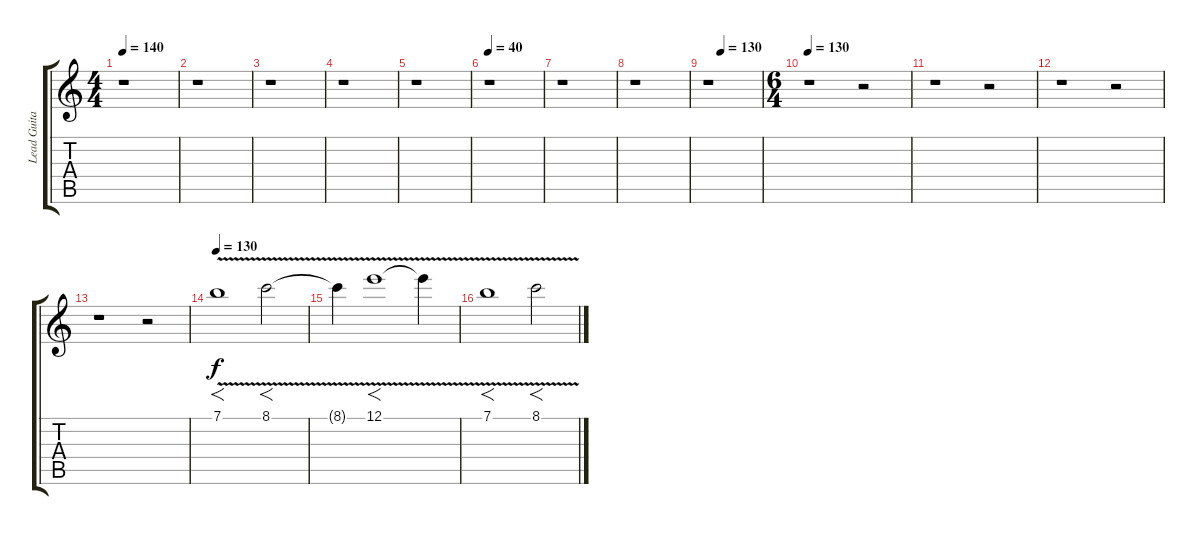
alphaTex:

\track ("Lead Guitar" "Lead Guita") {instrument overdrivenguitar}
\staff {score tabs}
\tuning (E4 B3 G3 D3 A2 E2) {hide}
\ts (4 4)
\tempo 140
\clef g2
\ks c
r.1{dy f} |
r.1 |
r.1 |
r.1 |
r.1 |
\tempo 40
r.1 |
r.1 |
r.1 |
\tempo (130 0.25)
r.1 |
\ts (6 4)
\tempo 130
r.1 r.2 |
r.1 r.2 |
r.1 r.2 |
r.1 r.2 |
\tempo 130
7.1{v}.1{f volume 12 balance 8} 8.1{v}.2{f} |
8.1{t}.4 12.1{v}.1{f} 12.1{t}.4 |
7.1{v}.1{f} 8.1{v}.2{f}
